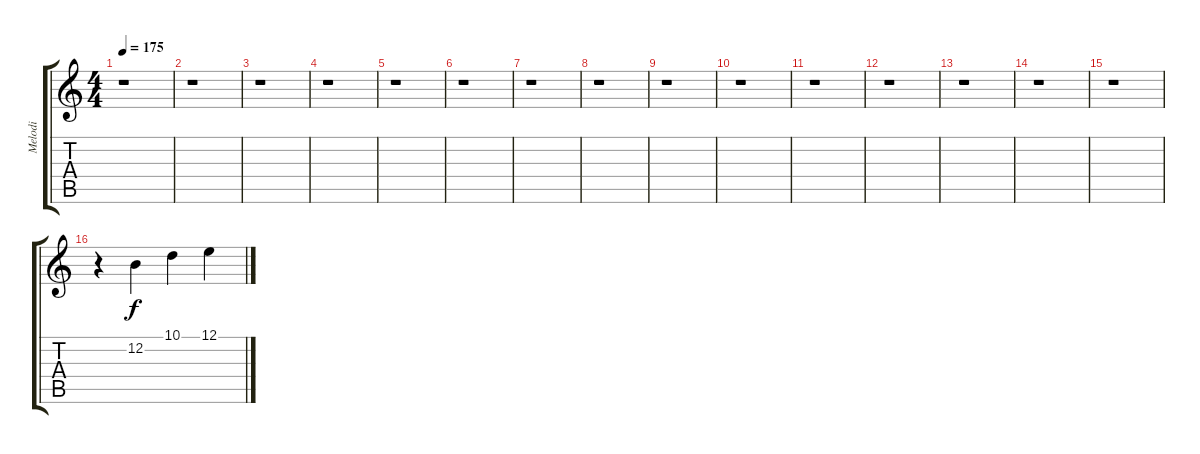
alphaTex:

\track ("Melodi" "Melodi") {instrument clavinet}
\staff {score tabs}
\tuning (E4 B3 G3 D3 A2 E2) {hide}
\ts (4 4)
\tempo 175
\clef g2
\ks c
r.1{dy f instrument clavinet} |
r.1 |
r.1 |
r.1 |
r.1 |
r.1 |
r.1 |
r.1 |
r.1 |
r.1 |
r.1 |
r.1 |
r.1 |
r.1 |
r.1 |
r.4 12.2.4 10.1.4 12.1.4
